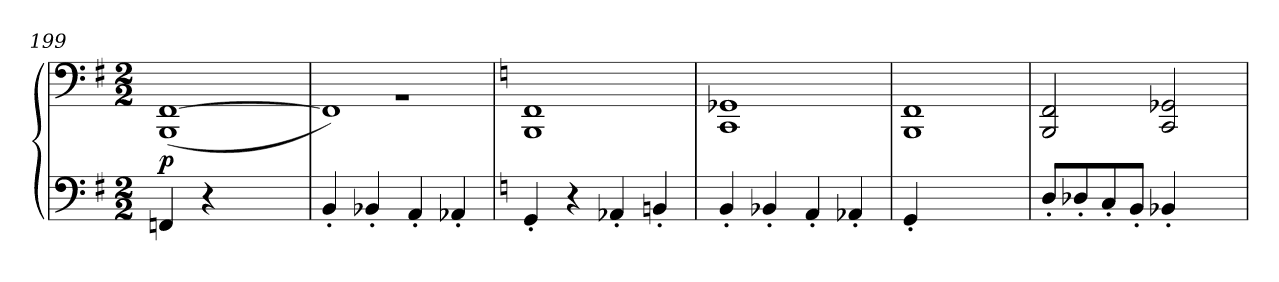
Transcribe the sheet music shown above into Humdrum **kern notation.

**kern	**kern	**dynam
*part1	*part1	*part1
*staff2	*staff1	*staff1/2
*clefF4	*clefF4	*
*k[f#]	*k[f#]	*
*M2/2	*M2/2	*
=199	=199	=199
!	!	!LO:DY:a=2
4FF/	([1FF# 1BBB	p
4r	.	.
2ryy	.	.
=200	=200	=200
*	*^	*
4BB'/	1rBB	1FF#])	.
4BB-X'/	.	.	.
4AA'/	.	.	.
4AA-X'/	.	.	.
*	*v	*v	*
!!LO:LB:g=z
=201	=201	=201
*k[]	*k[]	*
4GG'/	1FF 1BBB	.
4r	.	.
4AA-X'/	.	.
4BBn'/	.	.
=202	=202	=202
4BB'/	1GG-X 1CC	.
4BB-X'/	.	.
4AA'/	.	.
4AA-X'/	.	.
=203	=203	=203
4GG'/	1FF 1BBB	.
2.ryy	.	.
=204	=204	=204
8D'/L	2FF/ 2BBB/	.
8D-X'/	.	.
8C'/	.	.
8BB'/J	.	.
4BB-X'/	2GG-X/ 2CC/	.
4ryy	.	.
=	=	=
*-	*-	*-
